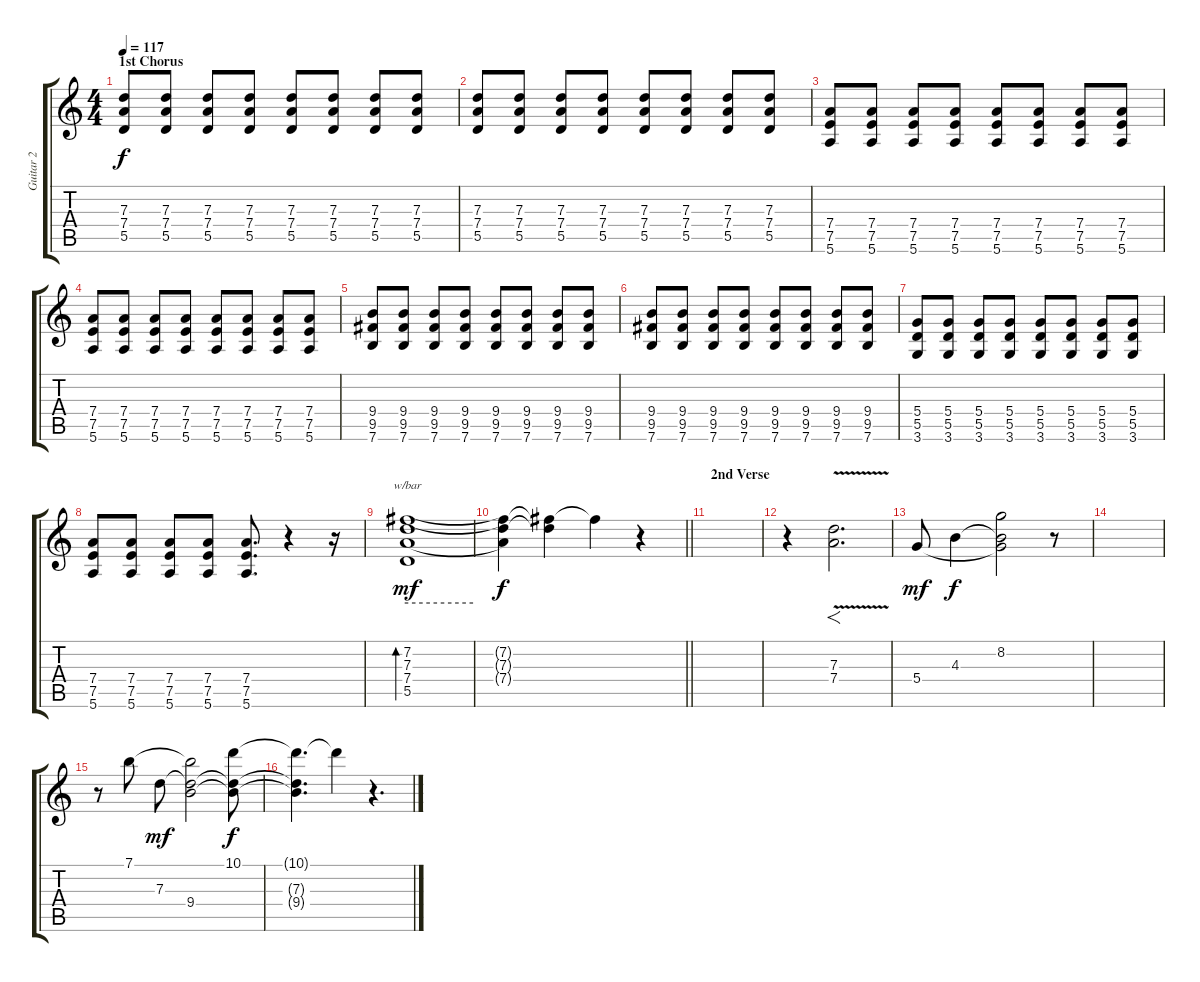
\track ("Guitar 2" "Guitar 2") {instrument overdrivenguitar}
\staff {score tabs}
\tuning (E4 B3 G3 D3 A2 E2) {hide}
\ts (4 4)
\section ("" "1st Chorus")
\tempo 117
\clef g2
\ks c
(7.3 7.4 5.5).8{dy f} (7.3 7.4 5.5).8 (7.3 7.4 5.5).8 (7.3 7.4 5.5).8 (7.3 7.4 5.5).8 (7.3 7.4 5.5).8 (7.3 7.4 5.5).8 (7.3 7.4 5.5).8 |
(7.3 7.4 5.5).8 (7.3 7.4 5.5).8 (7.3 7.4 5.5).8 (7.3 7.4 5.5).8 (7.3 7.4 5.5).8 (7.3 7.4 5.5).8 (7.3 7.4 5.5).8 (7.3 7.4 5.5).8 |
(7.4 7.5 5.6).8 (7.4 7.5 5.6).8 (7.4 7.5 5.6).8 (7.4 7.5 5.6).8 (7.4 7.5 5.6).8 (7.4 7.5 5.6).8 (7.4 7.5 5.6).8 (7.4 7.5 5.6).8 |
(7.4 7.5 5.6).8 (7.4 7.5 5.6).8 (7.4 7.5 5.6).8 (7.4 7.5 5.6).8 (7.4 7.5 5.6).8 (7.4 7.5 5.6).8 (7.4 7.5 5.6).8 (7.4 7.5 5.6).8 |
(9.4 9.5 7.6).8 (9.4 9.5 7.6).8 (9.4 9.5 7.6).8 (9.4 9.5 7.6).8 (9.4 9.5 7.6).8 (9.4 9.5 7.6).8 (9.4 9.5 7.6).8 (9.4 9.5 7.6).8 |
(9.4 9.5 7.6).8 (9.4 9.5 7.6).8 (9.4 9.5 7.6).8 (9.4 9.5 7.6).8 (9.4 9.5 7.6).8 (9.4 9.5 7.6).8 (9.4 9.5 7.6).8 (9.4 9.5 7.6).8 |
(5.4 5.5 3.6).8 (5.4 5.5 3.6).8 (5.4 5.5 3.6).8 (5.4 5.5 3.6).8 (5.4 5.5 3.6).8 (5.4 5.5 3.6).8 (5.4 5.5 3.6).8 (5.4 5.5 3.6).8 |
(7.4 7.5 5.6).8 (7.4 7.5 5.6).8 (7.4 7.5 5.6).8 (7.4 7.5 5.6).8 (7.4 7.5 5.6).8{d} r.4 r.16 |
(7.2 7.3 7.4 5.5).1{tbe (hold default 0 0 60 0) bd 240 dy mf volume 13 balance 4} |
\barLineRight lightlight
(7.2{t} 7.3{t} 7.4{t}).4{dy f} (7.2{t} 7.3{t}).4 7.2{t}.4 r.4 |
\section ("" "2nd Verse")
|
r.4 (7.3{v} 7.4{v}).2{f d} |
5.4.8{dy mf balance 12} 4.3.4{dy f} (8.2 4.3{t} 5.4{t}).2 r.8 |
|
r.8 7.1.8 7.3.8{dy mf} (7.1{t} 7.3{t} 9.4).2 (10.1 7.3{t} 9.4{t}).8{dy f} |
(10.1{t} 7.3{t} 9.4{t}).4{d} 10.1{t}.4 r.4{d}
